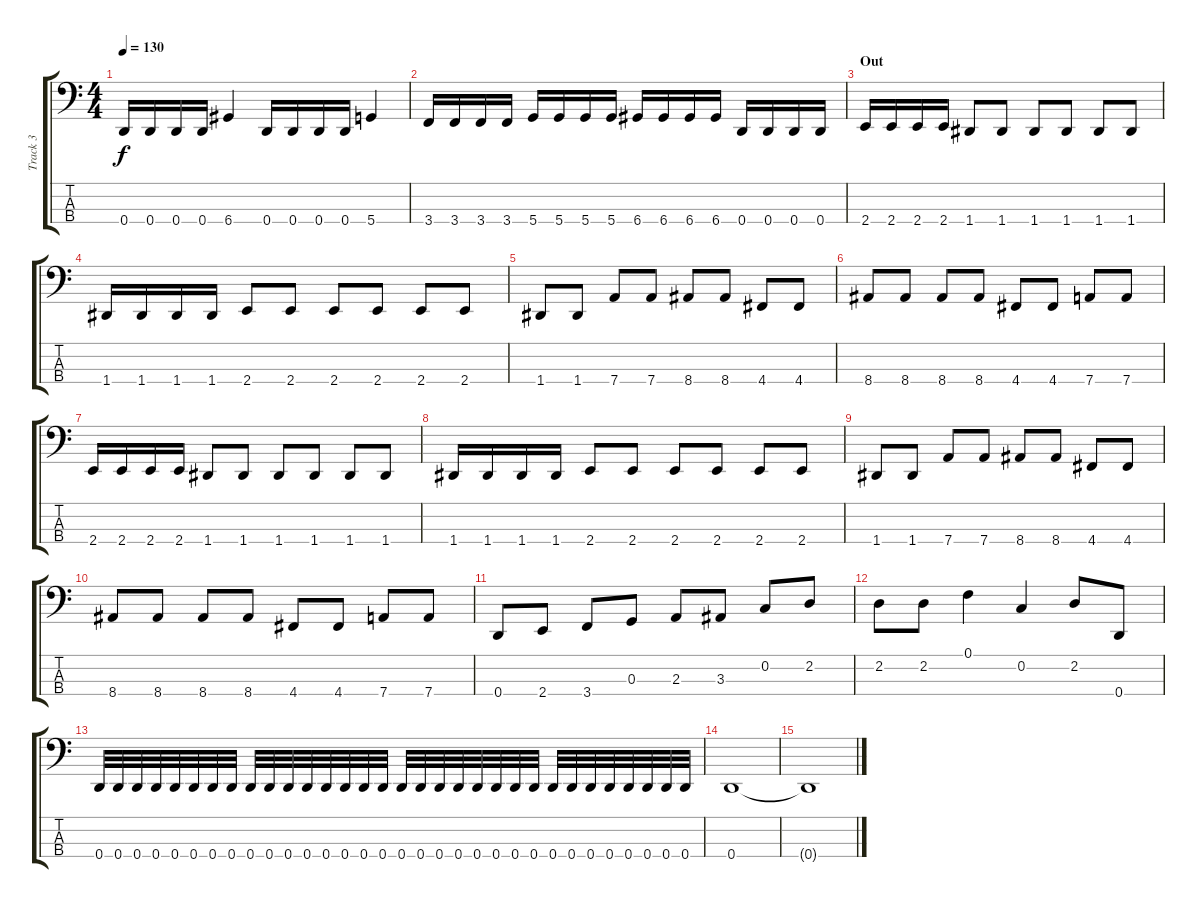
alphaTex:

\track ("Track 3" "Track 3") {instrument electricbasspick}
\staff {score tabs}
\tuning (F2 C2 G1 D1) {hide}
\ts (4 4)
\tempo 130
\clef f4
\ks c
0.4.16{dy f} 0.4.16 0.4.16 0.4.16 6.4.4 0.4.16 0.4.16 0.4.16 0.4.16 5.4.4 |
3.4.16 3.4.16 3.4.16 3.4.16 5.4.16 5.4.16 5.4.16 5.4.16 6.4.16 6.4.16 6.4.16 6.4.16 0.4.16 0.4.16 0.4.16 0.4.16 |
\section ("" "Out")
2.4.16 2.4.16 2.4.16 2.4.16 1.4.8 1.4.8 1.4.8 1.4.8 1.4.8 1.4.8 |
1.4.16 1.4.16 1.4.16 1.4.16 2.4.8 2.4.8 2.4.8 2.4.8 2.4.8 2.4.8 |
1.4.8 1.4.8 7.4.8 7.4.8 8.4.8 8.4.8 4.4.8 4.4.8 |
8.4.8 8.4.8 8.4.8 8.4.8 4.4.8 4.4.8 7.4.8 7.4.8 |
2.4.16 2.4.16 2.4.16 2.4.16 1.4.8 1.4.8 1.4.8 1.4.8 1.4.8 1.4.8 |
1.4.16 1.4.16 1.4.16 1.4.16 2.4.8 2.4.8 2.4.8 2.4.8 2.4.8 2.4.8 |
1.4.8 1.4.8 7.4.8 7.4.8 8.4.8 8.4.8 4.4.8 4.4.8 |
8.4.8 8.4.8 8.4.8 8.4.8 4.4.8 4.4.8 7.4.8 7.4.8 |
0.4.8 2.4.8 3.4.8 0.3.8 2.3.8 3.3.8 0.2.8 2.2.8 |
2.2.8 2.2.8 0.1.4 0.2.4 2.2.8 0.4.8 |
0.4.32 0.4.32 0.4.32 0.4.32 0.4.32 0.4.32 0.4.32 0.4.32 0.4.32 0.4.32 0.4.32 0.4.32 0.4.32 0.4.32 0.4.32 0.4.32 0.4.32 0.4.32 0.4.32 0.4.32 0.4.32 0.4.32 0.4.32 0.4.32 0.4.32 0.4.32 0.4.32 0.4.32 0.4.32 0.4.32 0.4.32 0.4.32 |
0.4.1 |
0.4{t}.1
